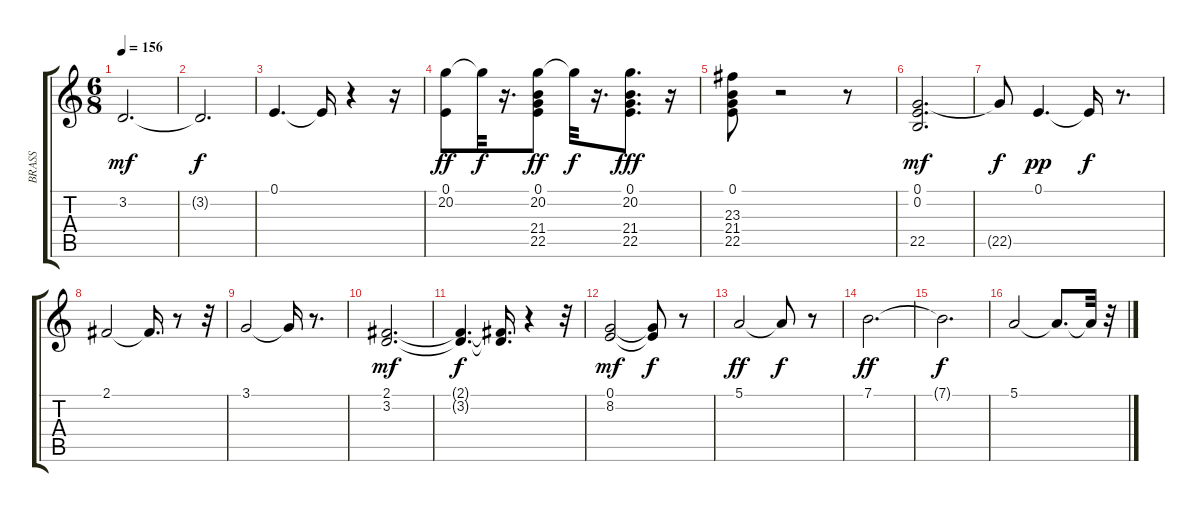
\track ("BRASS" "BRASS") {instrument trumpet}
\staff {score tabs}
\tuning (E4 B3 G3 D3 A2 E2) {hide}
\ts (6 8)
\tempo 156
\clef g2
\ks c
3.2.2{d dy mf} |
3.2{t}.2{d dy f} |
0.1.4{d} 0.1{t}.16 r.4 r.16 |
(0.1 20.2).8{dy ff} 20.2{t}.32{dy f} r.16{d} (0.1 20.2 21.4 22.5).8{dy ff} 20.2{t}.32{dy f} r.16{d} (0.1 20.2 21.4 22.5).8{d dy fff} r.16 |
(0.1 23.3 21.4 22.5).8 r.2 r.8 |
(0.1 0.2 22.5).2{d dy mf} |
22.5{t}.8{dy f} 0.1.4{d dy pp} 0.1{t}.16{dy f} r.8{d} |
2.1.2 2.1{t}.16{d} r.8 r.32 |
3.1.2 3.1{t}.16 r.8{d} |
(2.1 3.2).2{d dy mf} |
(2.1{t} 3.2{t}).4{d dy f} (2.1{t} 3.2{t}).16{d} r.4 r.32 |
(0.1 8.2).2{dy mf} (0.1{t} 8.2{t}).8{dy f} r.8 |
5.1.2{dy ff} 5.1{t}.8{dy f} r.8 |
7.1.2{d dy ff} |
7.1{t}.2{d dy f} |
5.1.2 5.1{t}.8{d} 5.1{t}.32 r.32
